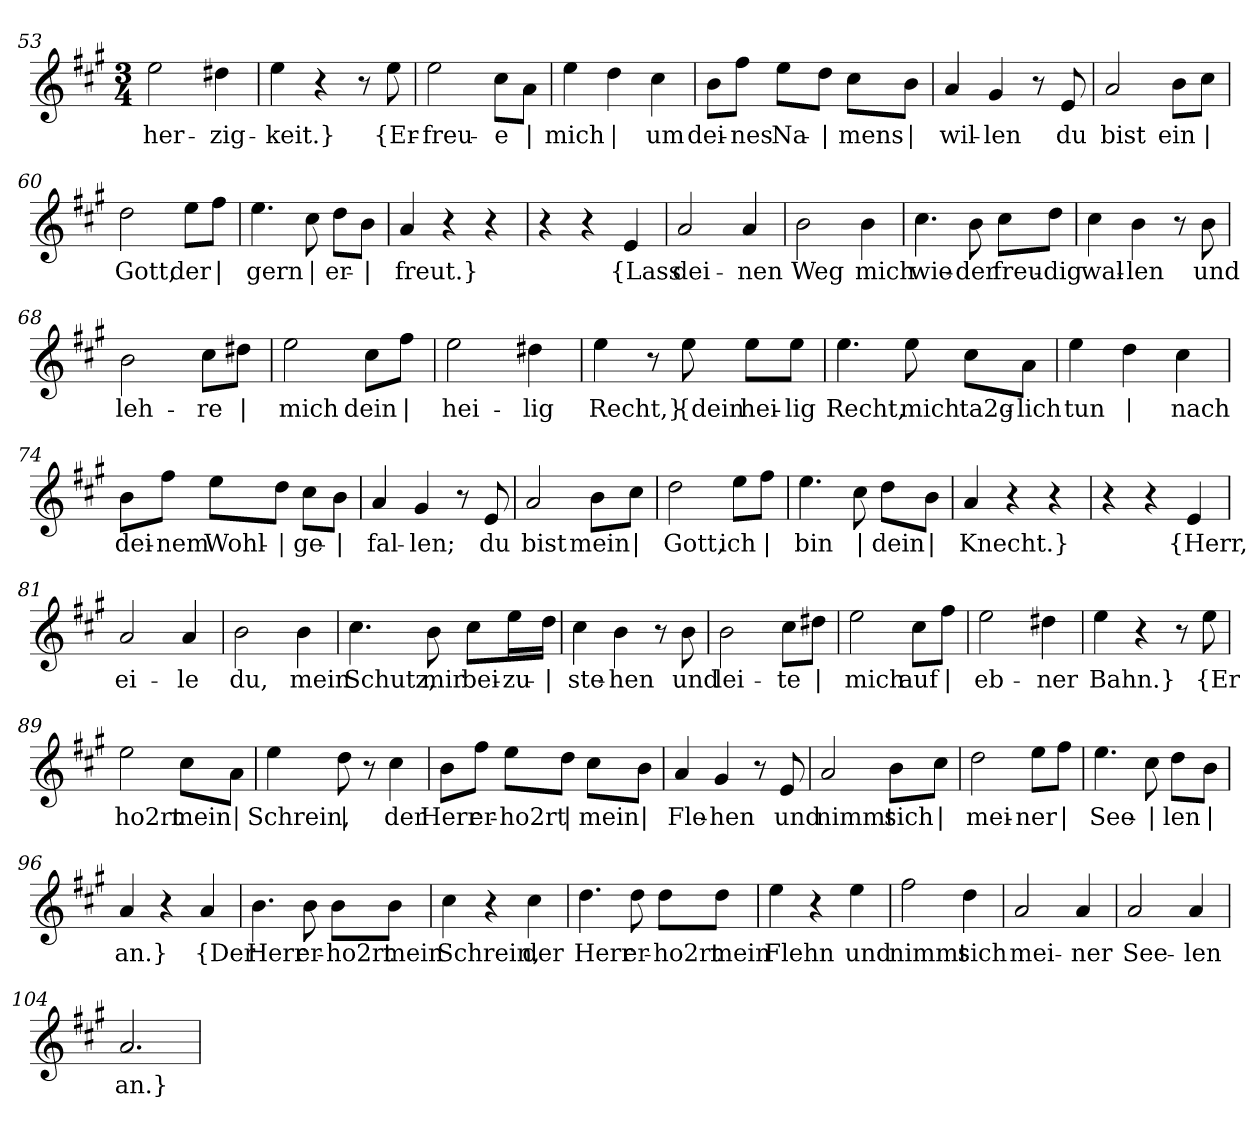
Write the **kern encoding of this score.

**kern	**text
*part1	*part1
*staff1	*staff1
*clefG2	*
*k[f#c#g#]	*
*M3/4	*
=53	=53
!	!LO:LY:b
2ee\	-her-
!	!LO:LY:b
4dd#X\	-zig-
=54	=54
!	!LO:LY:b
4ee\	-keit.}
4r	.
8r	.
!	!LO:LY:b
8ee\	{Er-
=55	=55
!	!LO:LY:b
2ee\	freu-
!	!LO:LY:b
8cc#\L	-e
!	!LO:LY:b
8a\J	|
=56	=56
!	!LO:LY:b
4ee\	mich
!	!LO:LY:b
4dd\	|
!	!LO:LY:b
4cc#\	um
=57	=57
!	!LO:LY:b
8b\L	dei-
!	!LO:LY:b
8ff#\J	-nes
!	!LO:LY:b
8ee\L	Na-
!	!LO:LY:b
8dd\J	|
!	!LO:LY:b
8cc#\L	-mens
!	!LO:LY:b
8b\J	|
!!LO:LB:g=z
=58	=58
!	!LO:LY:b
4a/	wil-
!	!LO:LY:b
4g#/	-len
8r	.
!	!LO:LY:b
8e/	du
=59	=59
!	!LO:LY:b
2a/	bist
!	!LO:LY:b
8b\L	ein
!	!LO:LY:b
8cc#\J	|
=60	=60
!	!LO:LY:b
2dd\	Gott,
!	!LO:LY:b
8ee\L	der
!	!LO:LY:b
8ff#\J	|
=61	=61
!	!LO:LY:b
4.ee\	gern
!	!LO:LY:b
8cc#\	|
!	!LO:LY:b
8dd\L	er-
!	!LO:LY:b
8b\J	|
=62	=62
!	!LO:LY:b
4a/	-freut.}
4r	.
4r	.
=63	=63
4r	.
4r	.
!	!LO:LY:b
4e/	{Lass
=64	=64
!	!LO:LY:b
2a/	dei-
!	!LO:LY:b
4a/	-nen
=65	=65
!	!LO:LY:b
2b\	Weg
!	!LO:LY:b
4b\	mich
!!LO:PB:g=z
=66	=66
!	!LO:LY:b
4.cc#\	wie-
!	!LO:LY:b
8b\	-der
!	!LO:LY:b
8cc#\L	freu-
!	!LO:LY:b
8dd\J	-dig
=67	=67
!	!LO:LY:b
4cc#\	wal-
!	!LO:LY:b
4b\	-len
8r	.
!	!LO:LY:b
8b\	und
=68	=68
!	!LO:LY:b
2b\	leh-
!	!LO:LY:b
8cc#\L	-re
!	!LO:LY:b
8dd#X\J	|
=69	=69
!	!LO:LY:b
2ee\	mich
!	!LO:LY:b
8cc#\L	dein
!	!LO:LY:b
8ff#\J	|
=70	=70
!	!LO:LY:b
2ee\	hei-
!	!LO:LY:b
4dd#X\	-lig
=71	=71
!	!LO:LY:b
4ee\	Recht,}
8r	.
!	!LO:LY:b
8ee\	{dein
!	!LO:LY:b
8ee\L	hei-
!	!LO:LY:b
8ee\J	-lig
!!LO:LB:g=z
=72	=72
!	!LO:LY:b
4.ee\	Recht,
!	!LO:LY:b
8ee\	mich
!	!LO:LY:b
8cc#\L	ta2g-
!	!LO:LY:b
8a\J	-lich
=73	=73
!	!LO:LY:b
4ee\	tun
!	!LO:LY:b
4dd\	|
!	!LO:LY:b
4cc#\	nach
=74	=74
!	!LO:LY:b
8b\L	dei-
!	!LO:LY:b
8ff#\J	-nem
!	!LO:LY:b
8ee\L	Wohl-
!	!LO:LY:b
8dd\J	|
!	!LO:LY:b
8cc#\L	-ge-
!	!LO:LY:b
8b\J	|
=75	=75
!	!LO:LY:b
4a/	-fal-
!	!LO:LY:b
4g#/	-len;
8r	.
!	!LO:LY:b
8e/	du
=76	=76
!	!LO:LY:b
2a/	bist
!	!LO:LY:b
8b\L	mein
!	!LO:LY:b
8cc#\J	|
=77	=77
!	!LO:LY:b
2dd\	Gott,
!	!LO:LY:b
8ee\L	ich
!	!LO:LY:b
8ff#\J	|
!!LO:LB:g=z
=78	=78
!	!LO:LY:b
4.ee\	bin
!	!LO:LY:b
8cc#\	|
!	!LO:LY:b
8dd\L	dein
!	!LO:LY:b
8b\J	|
=79	=79
!	!LO:LY:b
4a/	Knecht.}
4r	.
4r	.
=80	=80
4r	.
4r	.
!	!LO:LY:b
4e/	{Herr,
=81	=81
!	!LO:LY:b
2a/	ei-
!	!LO:LY:b
4a/	-le
=82	=82
!	!LO:LY:b
2b\	du,
!	!LO:LY:b
4b\	mein
=83	=83
!	!LO:LY:b
4.cc#\	Schutz,
!	!LO:LY:b
8b\	mir
!	!LO:LY:b
8cc#\L	bei-
!	!LO:LY:b
16ee\L	-zu-
!	!LO:LY:b
16dd\JJ	|
=84	=84
!	!LO:LY:b
4cc#\	-ste-
!	!LO:LY:b
4b\	-hen
8r	.
!	!LO:LY:b
8b\	und
=85	=85
!	!LO:LY:b
2b\	lei-
!	!LO:LY:b
8cc#\L	-te
!	!LO:LY:b
8dd#X\J	|
!!LO:LB:g=z
=86	=86
!	!LO:LY:b
2ee\	mich
!	!LO:LY:b
8cc#\L	auf
!	!LO:LY:b
8ff#\J	|
=87	=87
!	!LO:LY:b
2ee\	eb-
!	!LO:LY:b
4dd#X\	-ner
=88	=88
!	!LO:LY:b
4ee\	Bahn.}
4r	.
8r	.
!	!LO:LY:b
8ee\	{Er
=89	=89
!	!LO:LY:b
2ee\	ho2rt
!	!LO:LY:b
8cc#\L	mein
!	!LO:LY:b
8a\J	|
=90	=90
!	!LO:LY:b
4ee\	Schrein,
!	!LO:LY:b
8dd\	|
8r	.
!	!LO:LY:b
4cc#\	der
=91	=91
!	!LO:LY:b
8b\L	Herr
!	!LO:LY:b
8ff#\J	er-
!	!LO:LY:b
8ee\L	-ho2rt
!	!LO:LY:b
8dd\J	|
!	!LO:LY:b
8cc#\L	mein
!	!LO:LY:b
8b\J	|
=92	=92
!	!LO:LY:b
4a/	Fle-
!	!LO:LY:b
4g#/	-hen
8r	.
!	!LO:LY:b
8e/	und
!!LO:LB:g=z
=93	=93
!	!LO:LY:b
2a/	nimmt
!	!LO:LY:b
8b\L	sich
!	!LO:LY:b
8cc#\J	|
=94	=94
!	!LO:LY:b
2dd\	mei-
!	!LO:LY:b
8ee\L	-ner
!	!LO:LY:b
8ff#\J	|
=95	=95
!	!LO:LY:b
4.ee\	See-
!	!LO:LY:b
8cc#\	|
!	!LO:LY:b
8dd\L	-len
!	!LO:LY:b
8b\J	|
=96	=96
!	!LO:LY:b
4a/	an.}
4r	.
!	!LO:LY:b
4a/	{Der
=97	=97
!	!LO:LY:b
4.b\	Herr
!	!LO:LY:b
8b\	er-
!	!LO:LY:b
8b\L	-ho2rt
!	!LO:LY:b
8b\J	mein
=98	=98
!	!LO:LY:b
4cc#\	Schrein,
4r	.
!	!LO:LY:b
4cc#\	der
!!LO:LB:g=z
=99	=99
!	!LO:LY:b
4.dd\	Herr
!	!LO:LY:b
8dd\	er-
!	!LO:LY:b
8dd\L	ho2rt
!	!LO:LY:b
8dd\J	mein
=100	=100
!	!LO:LY:b
4ee\	Flehn
4r	.
!	!LO:LY:b
4ee\	und
=101	=101
!	!LO:LY:b
2ff#\	nimmt
!	!LO:LY:b
4dd\	sich
=102	=102
!	!LO:LY:b
2a/	mei-
!	!LO:LY:b
4a/	-ner
=103	=103
!	!LO:LY:b
2a/	See-
!	!LO:LY:b
4a/	-len
=104	=104
!	!LO:LY:b
2.a/	an.}
=	=
*-	*-
